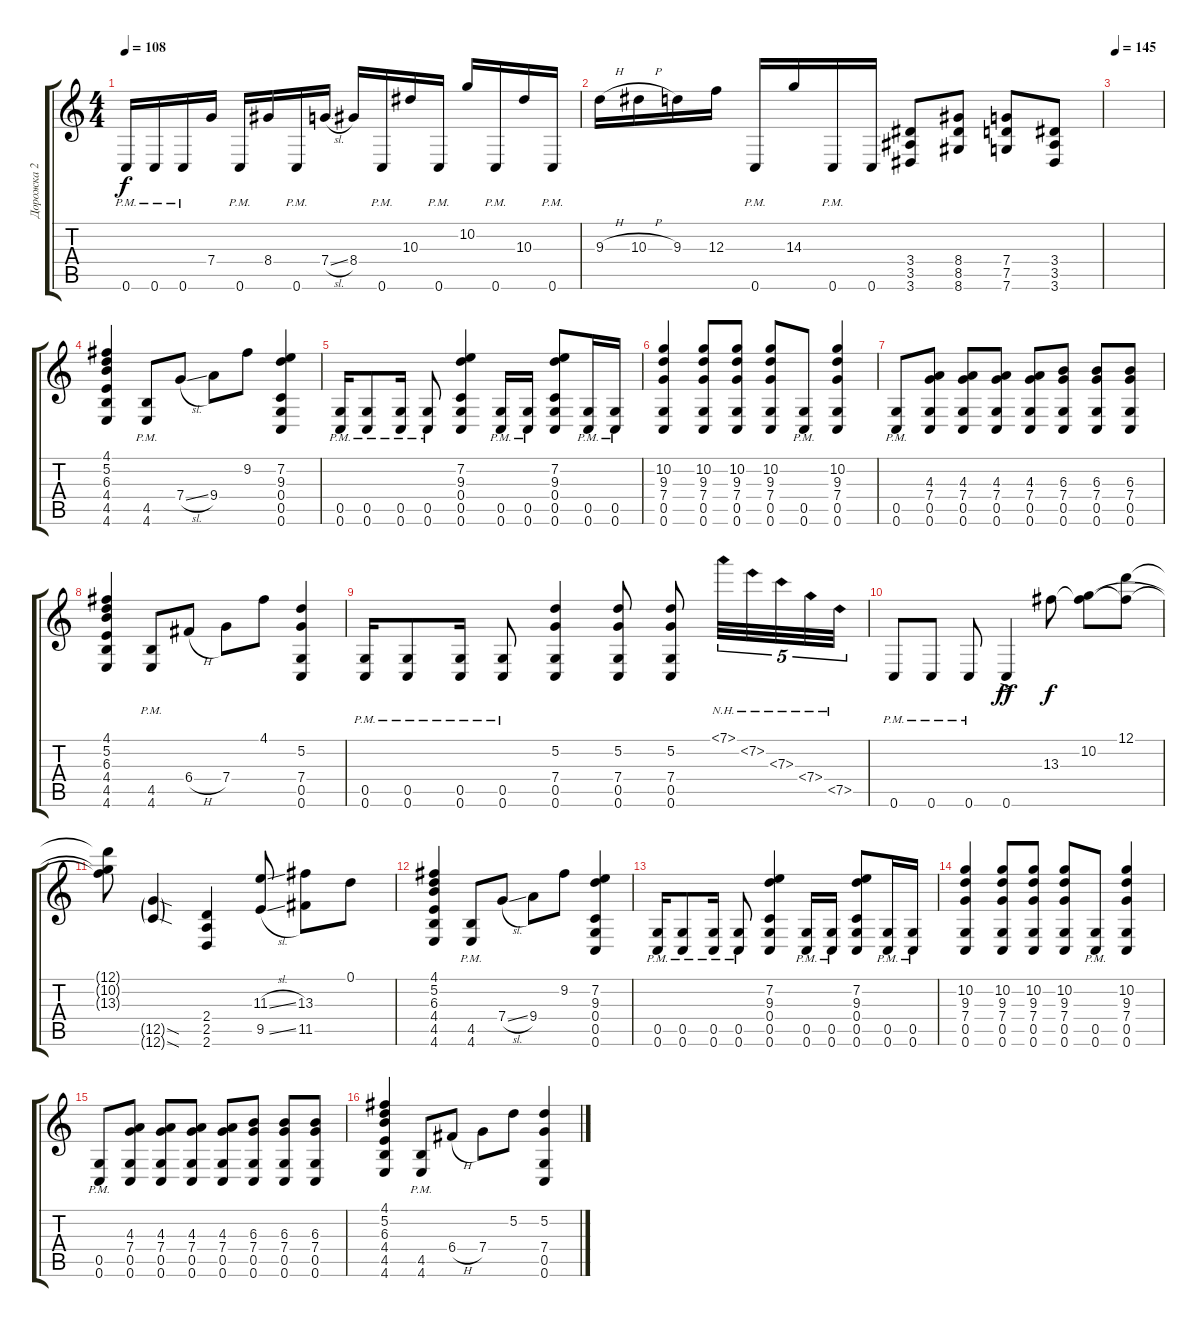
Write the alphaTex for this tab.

\track ("Дорожка 2" "Дорожка 2") {instrument distortionguitar}
\staff {score tabs}
\tuning (D4 A3 F3 C3 G2 C2) {hide}
\ts (4 4)
\tempo 108
\clef g2
\ks c
0.6{pm}.16{dy f} 0.6{pm}.16 0.6{pm}.16 7.4.16 0.6{pm}.16 8.4.16 0.6{pm}.16 7.4{sl}.16 8.4.16 0.6{pm}.16 10.3.16 0.6{pm}.16 10.2.16 0.6{pm}.16 10.3.16 0.6{pm}.16 |
9.3{h}.16 10.3{h}.16 9.3.16 12.3.16 0.6{pm}.16 14.3.16 0.6{pm}.16 0.6.16 (3.4 3.5 3.6).8 (8.4 8.5 8.6).8 (7.4 7.5 7.6).8 (3.4 3.5 3.6).8 |
\tempo 145
|
(4.1 5.2 6.3 4.4 4.5 4.6).4 (4.5{pm} 4.6{pm}).8 7.4{sl}.8 9.4.8 9.2.8 (7.2 9.3 0.4 0.5 0.6).4 |
(0.5{pm} 0.6{pm}).16 (0.5{pm} 0.6{pm}).8 (0.5{pm} 0.6{pm}).16 (0.5{pm} 0.6{pm}).8 (7.2 9.3 0.4 0.5 0.6).4 (0.5{pm} 0.6{pm}).16 (0.5{pm} 0.6{pm}).16 (7.2 9.3 0.4 0.5 0.6).8 (0.5{pm} 0.6{pm}).16 (0.5{pm} 0.6{pm}).16 |
(10.2 9.3 7.4 0.5 0.6).4 (10.2 9.3 7.4 0.5 0.6).8 (10.2 9.3 7.4 0.5 0.6).8 (10.2 9.3 7.4 0.5 0.6).8 (0.5{pm} 0.6{pm}).8 (10.2 9.3 7.4 0.5 0.6).4 |
(0.5{pm} 0.6{pm}).8 (4.3 7.4 0.5 0.6).8 (4.3 7.4 0.5 0.6).8 (4.3 7.4 0.5 0.6).8 (4.3 7.4 0.5 0.6).8 (6.3 7.4 0.5 0.6).8 (6.3 7.4 0.5 0.6).8 (6.3 7.4 0.5 0.6).8 |
(4.1 5.2 6.3 4.4 4.5 4.6).4 (4.5{pm} 4.6{pm}).8 6.4{h}.8 7.4.8 4.1.8 (5.2 7.4 0.5 0.6).4 |
(0.5{pm} 0.6{pm}).16 (0.5{pm} 0.6{pm}).8 (0.5{pm} 0.6{pm}).16 (0.5{pm} 0.6{pm}).8 (5.2 7.4 0.5 0.6).4 (5.2 7.4 0.5 0.6).8 (5.2 7.4 0.5 0.6).8 7.1{nh}.32{tu (5 4)} 7.2{nh}.32{tu (5 4)} 7.3{nh}.32{tu (5 4)} 7.4{nh}.32{tu (5 4)} 7.5{nh}.32{tu (5 4)} |
0.6{pm}.8 0.6{pm}.8 0.6{pm}.8 0.6{ac}.4{dy ff} 13.3.8{dy f} (10.2 13.3{t}).8 (12.1 13.3{t}).8 |
(12.1{t} 10.2{t} 13.3{t}).8 (12.5{sod g} 12.6{sod g}).4 (2.4 2.5 2.6).4 (11.3{sl} 9.5{sl}).8 (13.3 11.5).8 0.1.8 |
(4.1 5.2 6.3 4.4 4.5 4.6).4 (4.5{pm} 4.6{pm}).8 7.4{sl}.8 9.4.8 9.2.8 (7.2 9.3 0.4 0.5 0.6).4 |
(0.5{pm} 0.6{pm}).16 (0.5{pm} 0.6{pm}).8 (0.5{pm} 0.6{pm}).16 (0.5{pm} 0.6{pm}).8 (7.2 9.3 0.4 0.5 0.6).4 (0.5{pm} 0.6{pm}).16 (0.5{pm} 0.6{pm}).16 (7.2 9.3 0.4 0.5 0.6).8 (0.5{pm} 0.6{pm}).16 (0.5{pm} 0.6{pm}).16 |
(10.2 9.3 7.4 0.5 0.6).4 (10.2 9.3 7.4 0.5 0.6).8 (10.2 9.3 7.4 0.5 0.6).8 (10.2 9.3 7.4 0.5 0.6).8 (0.5{pm} 0.6{pm}).8 (10.2 9.3 7.4 0.5 0.6).4 |
(0.5{pm} 0.6{pm}).8 (4.3 7.4 0.5 0.6).8 (4.3 7.4 0.5 0.6).8 (4.3 7.4 0.5 0.6).8 (4.3 7.4 0.5 0.6).8 (6.3 7.4 0.5 0.6).8 (6.3 7.4 0.5 0.6).8 (6.3 7.4 0.5 0.6).8 |
(4.1 5.2 6.3 4.4 4.5 4.6).4 (4.5{pm} 4.6{pm}).8 6.4{h}.8 7.4.8 5.2.8 (5.2 7.4 0.5 0.6).4
